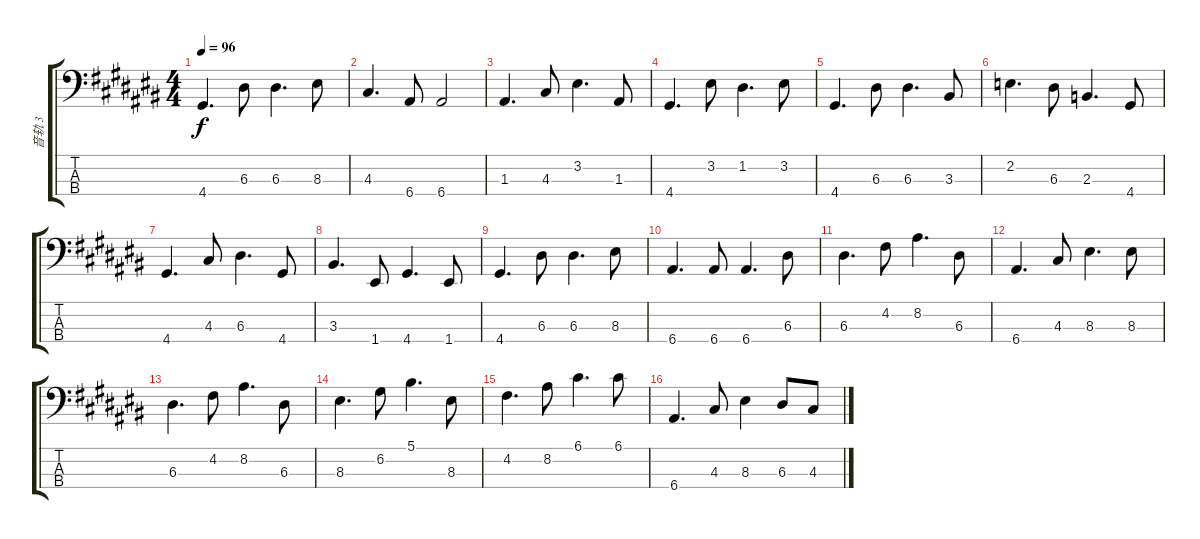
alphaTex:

\track ("音轨 3" "音轨 3") {instrument electricbassfinger}
\staff {score tabs}
\tuning (G2 D2 A1 E1) {hide}
\ts (4 4)
\tempo 96
\clef f4
\ks c#
4.4.4{d dy f} 6.3.8 6.3.4{d} 8.3.8 |
4.3.4{d} 6.4.8 6.4.2 |
1.3.4{d} 4.3.8 3.2.4{d} 1.3.8 |
4.4.4{d} 3.2.8 1.2.4{d} 3.2.8 |
4.4.4{d} 6.3.8 6.3.4{d} 3.3.8 |
2.2.4{d} 6.3.8 2.3.4{d} 4.4.8 |
4.4.4{d} 4.3.8 6.3.4{d} 4.4.8 |
3.3.4{d} 1.4.8 4.4.4{d} 1.4.8 |
4.4.4{d} 6.3.8 6.3.4{d} 8.3.8 |
6.4.4{d} 6.4.8 6.4.4{d} 6.3.8 |
6.3.4{d} 4.2.8 8.2.4{d} 6.3.8 |
6.4.4{d} 4.3.8 8.3.4{d} 8.3.8 |
6.3.4{d} 4.2.8 8.2.4{d} 6.3.8 |
8.3.4{d} 6.2.8 5.1.4{d} 8.3.8 |
4.2.4{d} 8.2.8 6.1.4{d} 6.1.8 |
6.4.4{d} 4.3.8 8.3.4 6.3.8 4.3.8
